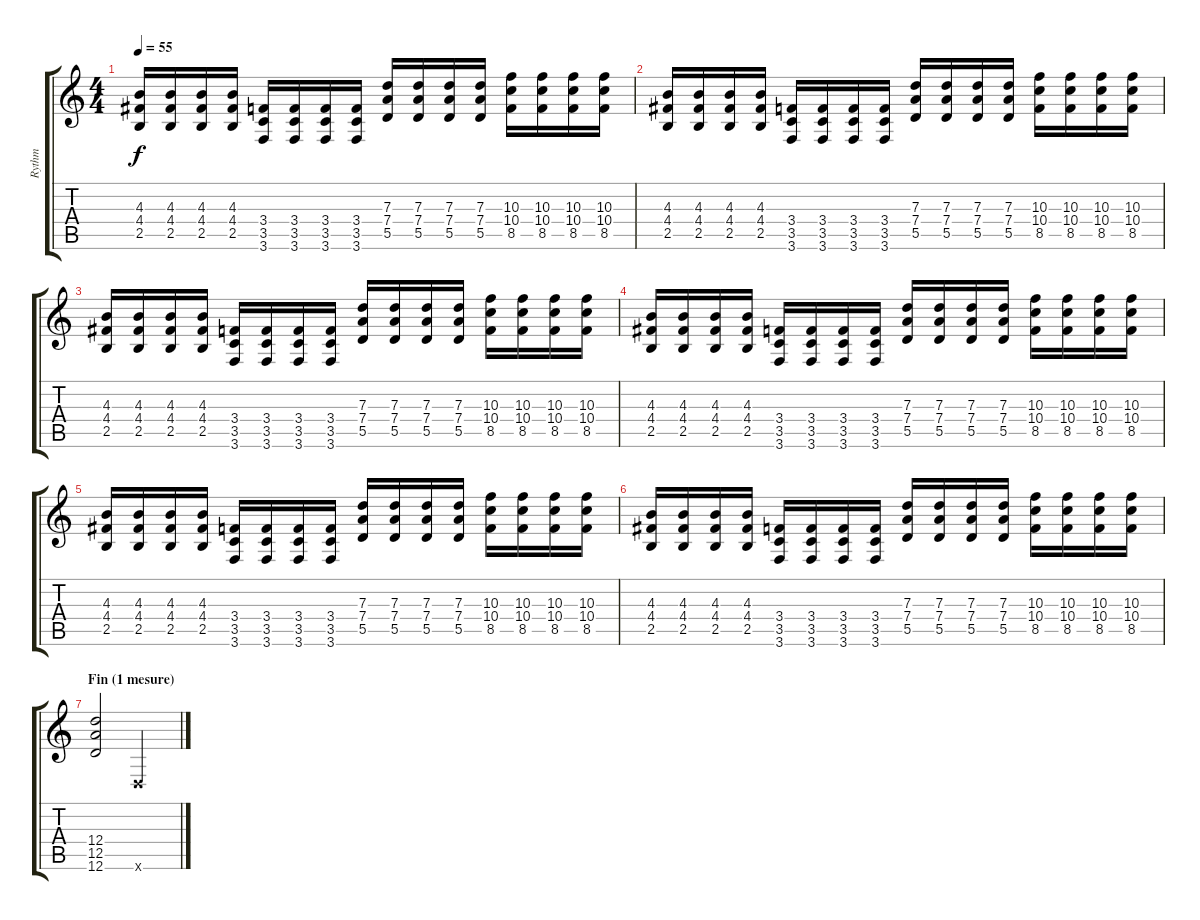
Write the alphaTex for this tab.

\track ("Rythm" "Rythm") {instrument distortionguitar}
\staff {score tabs}
\tuning (E4 B3 G3 D3 A2 D2) {hide}
\ts (4 4)
\tempo 55
\clef g2
\ks c
(4.3 4.4 2.5).16{dy f} (4.3 4.4 2.5).16 (4.3 4.4 2.5).16 (4.3 4.4 2.5).16 (3.4 3.5 3.6).16 (3.4 3.5 3.6).16 (3.4 3.5 3.6).16 (3.4 3.5 3.6).16 (7.3 7.4 5.5).16 (7.3 7.4 5.5).16 (7.3 7.4 5.5).16 (7.3 7.4 5.5).16 (10.3 10.4 8.5).16 (10.3 10.4 8.5).16 (10.3 10.4 8.5).16 (10.3 10.4 8.5).16 |
(4.3 4.4 2.5).16 (4.3 4.4 2.5).16 (4.3 4.4 2.5).16 (4.3 4.4 2.5).16 (3.4 3.5 3.6).16 (3.4 3.5 3.6).16 (3.4 3.5 3.6).16 (3.4 3.5 3.6).16 (7.3 7.4 5.5).16 (7.3 7.4 5.5).16 (7.3 7.4 5.5).16 (7.3 7.4 5.5).16 (10.3 10.4 8.5).16 (10.3 10.4 8.5).16 (10.3 10.4 8.5).16 (10.3 10.4 8.5).16 |
(4.3 4.4 2.5).16 (4.3 4.4 2.5).16 (4.3 4.4 2.5).16 (4.3 4.4 2.5).16 (3.4 3.5 3.6).16 (3.4 3.5 3.6).16 (3.4 3.5 3.6).16 (3.4 3.5 3.6).16 (7.3 7.4 5.5).16 (7.3 7.4 5.5).16 (7.3 7.4 5.5).16 (7.3 7.4 5.5).16 (10.3 10.4 8.5).16 (10.3 10.4 8.5).16 (10.3 10.4 8.5).16 (10.3 10.4 8.5).16 |
(4.3 4.4 2.5).16 (4.3 4.4 2.5).16 (4.3 4.4 2.5).16 (4.3 4.4 2.5).16 (3.4 3.5 3.6).16 (3.4 3.5 3.6).16 (3.4 3.5 3.6).16 (3.4 3.5 3.6).16 (7.3 7.4 5.5).16 (7.3 7.4 5.5).16 (7.3 7.4 5.5).16 (7.3 7.4 5.5).16 (10.3 10.4 8.5).16 (10.3 10.4 8.5).16 (10.3 10.4 8.5).16 (10.3 10.4 8.5).16 |
(4.3 4.4 2.5).16 (4.3 4.4 2.5).16 (4.3 4.4 2.5).16 (4.3 4.4 2.5).16 (3.4 3.5 3.6).16 (3.4 3.5 3.6).16 (3.4 3.5 3.6).16 (3.4 3.5 3.6).16 (7.3 7.4 5.5).16 (7.3 7.4 5.5).16 (7.3 7.4 5.5).16 (7.3 7.4 5.5).16 (10.3 10.4 8.5).16 (10.3 10.4 8.5).16 (10.3 10.4 8.5).16 (10.3 10.4 8.5).16 |
(4.3 4.4 2.5).16 (4.3 4.4 2.5).16 (4.3 4.4 2.5).16 (4.3 4.4 2.5).16 (3.4 3.5 3.6).16 (3.4 3.5 3.6).16 (3.4 3.5 3.6).16 (3.4 3.5 3.6).16 (7.3 7.4 5.5).16 (7.3 7.4 5.5).16 (7.3 7.4 5.5).16 (7.3 7.4 5.5).16 (10.3 10.4 8.5).16 (10.3 10.4 8.5).16 (10.3 10.4 8.5).16 (10.3 10.4 8.5).16 |
\section ("" "Fin (1 mesure)")
(12.4 12.5 12.6).2 0.6{x}.2
